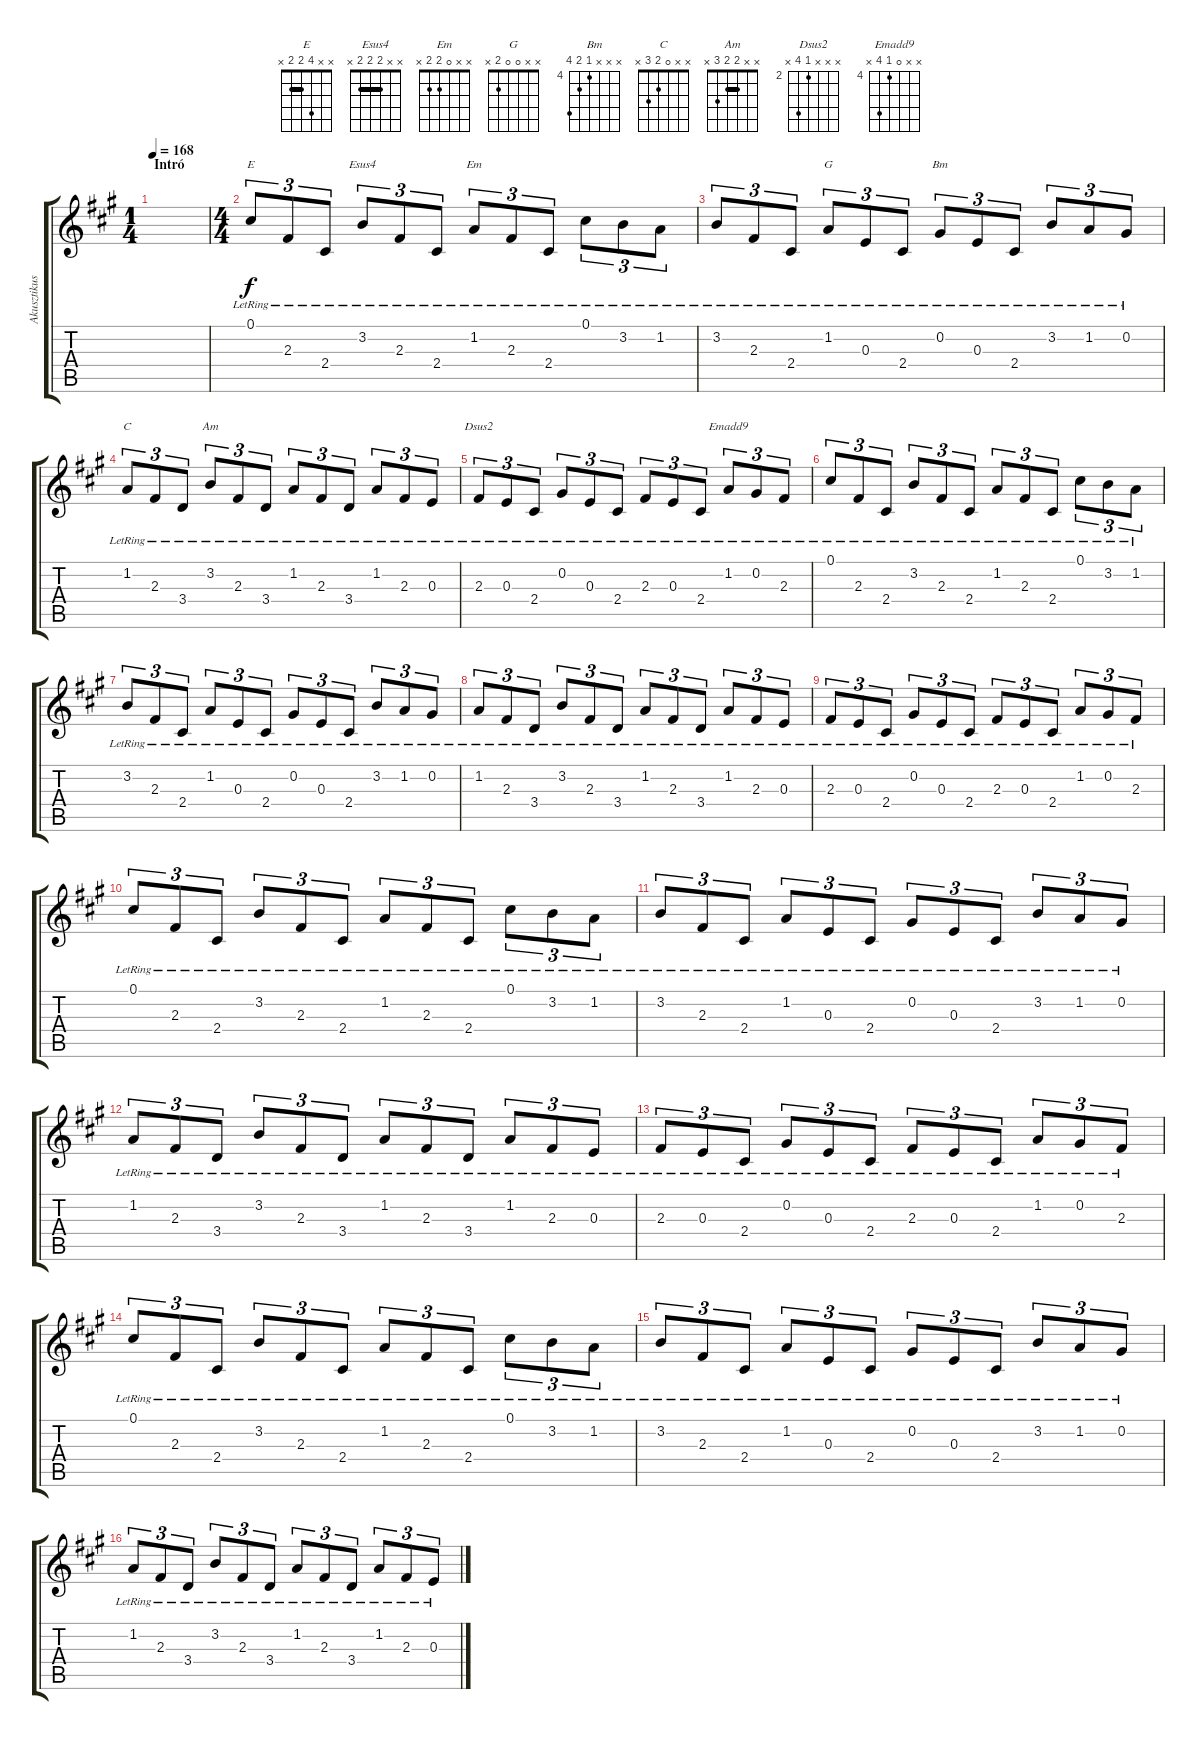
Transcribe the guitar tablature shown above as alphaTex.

\track ("Akusztikus Gitár" "Akusztikus") {instrument acousticguitarnylon}
\staff {score tabs}
\tuning (Db4 Ab3 E3 B2 Gb2 Db2) {hide}
\chord ("E" x x 4 2 2 x) {barre 2}
\chord ("Esus4" x x 2 2 2 x) {barre 2}
\chord ("Em" x x 0 2 2 x)
\chord ("G" x x 0 0 2 x)
\chord ("Bm" x x x 4 5 7) {firstfret 4}
\chord ("C" x x 0 2 3 x)
\chord ("Am" x x 2 2 3 x) {barre 2}
\chord ("Dsus2" x x x 2 5 x) {firstfret 2}
\chord ("Emadd9" x x 0 4 7 x) {firstfret 4}
\ts (1 4)
\section ("" "Intró")
\tempo 168
\tempo 100
\tempo 168
\clef g2
\ks f#minor
|
\ts (4 4)
0.1{lr}.8{tu (3 2) ch "E"} 2.3{lr}.8{tu (3 2)} 2.4{lr}.8{tu (3 2)} 3.2{lr}.8{tu (3 2) ch "Esus4"} 2.3{lr}.8{tu (3 2)} 2.4{lr}.8{tu (3 2)} 1.2{lr}.8{tu (3 2) ch "Em"} 2.3{lr}.8{tu (3 2)} 2.4{lr}.8{tu (3 2)} 0.1{lr}.8{tu (3 2)} 3.2{lr}.8{tu (3 2)} 1.2{lr}.8{tu (3 2)} |
3.2{lr}.8{tu (3 2)} 2.3{lr}.8{tu (3 2)} 2.4{lr}.8{tu (3 2)} 1.2{lr}.8{tu (3 2) ch "G"} 0.3{lr}.8{tu (3 2)} 2.4{lr}.8{tu (3 2)} 0.2{lr}.8{tu (3 2) ch "Bm"} 0.3{lr}.8{tu (3 2)} 2.4{lr}.8{tu (3 2)} 3.2{lr}.8{tu (3 2)} 1.2{lr}.8{tu (3 2)} 0.2{lr}.8{tu (3 2)} |
1.2{lr}.8{tu (3 2) ch "C"} 2.3{lr}.8{tu (3 2)} 3.4{lr}.8{tu (3 2)} 3.2{lr}.8{tu (3 2) ch "Am"} 2.3{lr}.8{tu (3 2)} 3.4{lr}.8{tu (3 2)} 1.2{lr}.8{tu (3 2)} 2.3{lr}.8{tu (3 2)} 3.4{lr}.8{tu (3 2)} 1.2{lr}.8{tu (3 2)} 2.3{lr}.8{tu (3 2)} 0.3{lr}.8{tu (3 2)} |
2.3{lr}.8{tu (3 2) ch "Dsus2"} 0.3{lr}.8{tu (3 2)} 2.4{lr}.8{tu (3 2)} 0.2{lr}.8{tu (3 2)} 0.3{lr}.8{tu (3 2)} 2.4{lr}.8{tu (3 2)} 2.3{lr}.8{tu (3 2)} 0.3{lr}.8{tu (3 2)} 2.4{lr}.8{tu (3 2)} 1.2{lr}.8{tu (3 2) ch "Emadd9"} 0.2{lr}.8{tu (3 2)} 2.3{lr}.8{tu (3 2)} |
0.1{lr}.8{tu (3 2)} 2.3{lr}.8{tu (3 2)} 2.4{lr}.8{tu (3 2)} 3.2{lr}.8{tu (3 2)} 2.3{lr}.8{tu (3 2)} 2.4{lr}.8{tu (3 2)} 1.2{lr}.8{tu (3 2)} 2.3{lr}.8{tu (3 2)} 2.4{lr}.8{tu (3 2)} 0.1{lr}.8{tu (3 2)} 3.2{lr}.8{tu (3 2)} 1.2{lr}.8{tu (3 2)} |
3.2{lr}.8{tu (3 2)} 2.3{lr}.8{tu (3 2)} 2.4{lr}.8{tu (3 2)} 1.2{lr}.8{tu (3 2)} 0.3{lr}.8{tu (3 2)} 2.4{lr}.8{tu (3 2)} 0.2{lr}.8{tu (3 2)} 0.3{lr}.8{tu (3 2)} 2.4{lr}.8{tu (3 2)} 3.2{lr}.8{tu (3 2)} 1.2{lr}.8{tu (3 2)} 0.2{lr}.8{tu (3 2)} |
1.2{lr}.8{tu (3 2)} 2.3{lr}.8{tu (3 2)} 3.4{lr}.8{tu (3 2)} 3.2{lr}.8{tu (3 2)} 2.3{lr}.8{tu (3 2)} 3.4{lr}.8{tu (3 2)} 1.2{lr}.8{tu (3 2)} 2.3{lr}.8{tu (3 2)} 3.4{lr}.8{tu (3 2)} 1.2{lr}.8{tu (3 2)} 2.3{lr}.8{tu (3 2)} 0.3{lr}.8{tu (3 2)} |
2.3{lr}.8{tu (3 2)} 0.3{lr}.8{tu (3 2)} 2.4{lr}.8{tu (3 2)} 0.2{lr}.8{tu (3 2)} 0.3{lr}.8{tu (3 2)} 2.4{lr}.8{tu (3 2)} 2.3{lr}.8{tu (3 2)} 0.3{lr}.8{tu (3 2)} 2.4{lr}.8{tu (3 2)} 1.2{lr}.8{tu (3 2)} 0.2{lr}.8{tu (3 2)} 2.3{lr}.8{tu (3 2)} |
0.1{lr}.8{tu (3 2)} 2.3{lr}.8{tu (3 2)} 2.4{lr}.8{tu (3 2)} 3.2{lr}.8{tu (3 2)} 2.3{lr}.8{tu (3 2)} 2.4{lr}.8{tu (3 2)} 1.2{lr}.8{tu (3 2)} 2.3{lr}.8{tu (3 2)} 2.4{lr}.8{tu (3 2)} 0.1{lr}.8{tu (3 2)} 3.2{lr}.8{tu (3 2)} 1.2{lr}.8{tu (3 2)} |
3.2{lr}.8{tu (3 2)} 2.3{lr}.8{tu (3 2)} 2.4{lr}.8{tu (3 2)} 1.2{lr}.8{tu (3 2)} 0.3{lr}.8{tu (3 2)} 2.4{lr}.8{tu (3 2)} 0.2{lr}.8{tu (3 2)} 0.3{lr}.8{tu (3 2)} 2.4{lr}.8{tu (3 2)} 3.2{lr}.8{tu (3 2)} 1.2{lr}.8{tu (3 2)} 0.2{lr}.8{tu (3 2)} |
1.2{lr}.8{tu (3 2)} 2.3{lr}.8{tu (3 2)} 3.4{lr}.8{tu (3 2)} 3.2{lr}.8{tu (3 2)} 2.3{lr}.8{tu (3 2)} 3.4{lr}.8{tu (3 2)} 1.2{lr}.8{tu (3 2)} 2.3{lr}.8{tu (3 2)} 3.4{lr}.8{tu (3 2)} 1.2{lr}.8{tu (3 2)} 2.3{lr}.8{tu (3 2)} 0.3{lr}.8{tu (3 2)} |
2.3{lr}.8{tu (3 2)} 0.3{lr}.8{tu (3 2)} 2.4{lr}.8{tu (3 2)} 0.2{lr}.8{tu (3 2)} 0.3{lr}.8{tu (3 2)} 2.4{lr}.8{tu (3 2)} 2.3{lr}.8{tu (3 2)} 0.3{lr}.8{tu (3 2)} 2.4{lr}.8{tu (3 2)} 1.2{lr}.8{tu (3 2)} 0.2{lr}.8{tu (3 2)} 2.3{lr}.8{tu (3 2)} |
0.1{lr}.8{tu (3 2)} 2.3{lr}.8{tu (3 2)} 2.4{lr}.8{tu (3 2)} 3.2{lr}.8{tu (3 2)} 2.3{lr}.8{tu (3 2)} 2.4{lr}.8{tu (3 2)} 1.2{lr}.8{tu (3 2)} 2.3{lr}.8{tu (3 2)} 2.4{lr}.8{tu (3 2)} 0.1{lr}.8{tu (3 2)} 3.2{lr}.8{tu (3 2)} 1.2{lr}.8{tu (3 2)} |
3.2{lr}.8{tu (3 2)} 2.3{lr}.8{tu (3 2)} 2.4{lr}.8{tu (3 2)} 1.2{lr}.8{tu (3 2)} 0.3{lr}.8{tu (3 2)} 2.4{lr}.8{tu (3 2)} 0.2{lr}.8{tu (3 2)} 0.3{lr}.8{tu (3 2)} 2.4{lr}.8{tu (3 2)} 3.2{lr}.8{tu (3 2)} 1.2{lr}.8{tu (3 2)} 0.2{lr}.8{tu (3 2)} |
1.2{lr}.8{tu (3 2)} 2.3{lr}.8{tu (3 2)} 3.4{lr}.8{tu (3 2)} 3.2{lr}.8{tu (3 2)} 2.3{lr}.8{tu (3 2)} 3.4{lr}.8{tu (3 2)} 1.2{lr}.8{tu (3 2)} 2.3{lr}.8{tu (3 2)} 3.4{lr}.8{tu (3 2)} 1.2{lr}.8{tu (3 2)} 2.3{lr}.8{tu (3 2)} 0.3{lr}.8{tu (3 2)}
